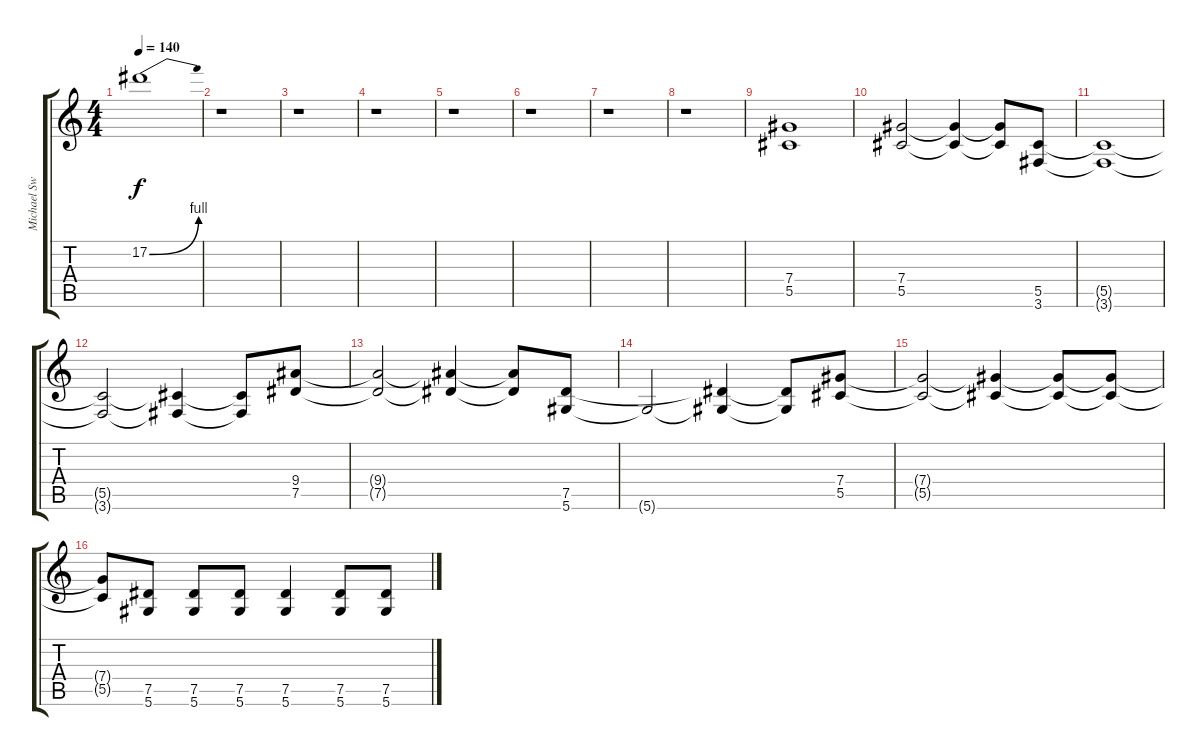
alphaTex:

\track ("Michael Sweet" "Michael Sw") {instrument distortionguitar}
\staff {score tabs}
\tuning (Eb4 Bb3 Gb3 Db3 Ab2 Eb2) {hide}
\ts (4 4)
\tempo 140
\clef g2
\ks c
17.2{be (bend 0 0 60 4)}.1{dy f} |
r.1 |
r.1 |
r.1 |
r.1 |
r.1 |
r.1 |
r.1 |
(7.4 5.5).1 |
(7.4 5.5).2 (7.4{t} 5.5{t}).4 (7.4{t} 5.5{t}).8 (5.5 3.6).8 |
(5.5{t} 3.6{t}).1 |
(5.5{t} 3.6{t}).2 (5.5{t} 3.6{t}).4 (5.5{t} 3.6{t}).8 (9.4 7.5).8 |
(9.4{t} 7.5{t}).2 (9.4{t} 7.5{t}).4 (9.4{t} 7.5{t}).8 (7.5 5.6).8 |
5.6{t}.2 (7.5{t} 5.6{t}).4 (7.5{t} 5.6{t}).8 (7.4 5.5).8 |
(7.4{t} 5.5{t}).2 (7.4{t} 5.5{t}).4 (7.4{t} 5.5{t}).8 (7.4{t} 5.5{t}).8 |
(7.4{t} 5.5{t}).8 (7.5 5.6).8 (7.5 5.6).8 (7.5 5.6).8 (7.5 5.6).4 (7.5 5.6).8 (7.5 5.6).8
